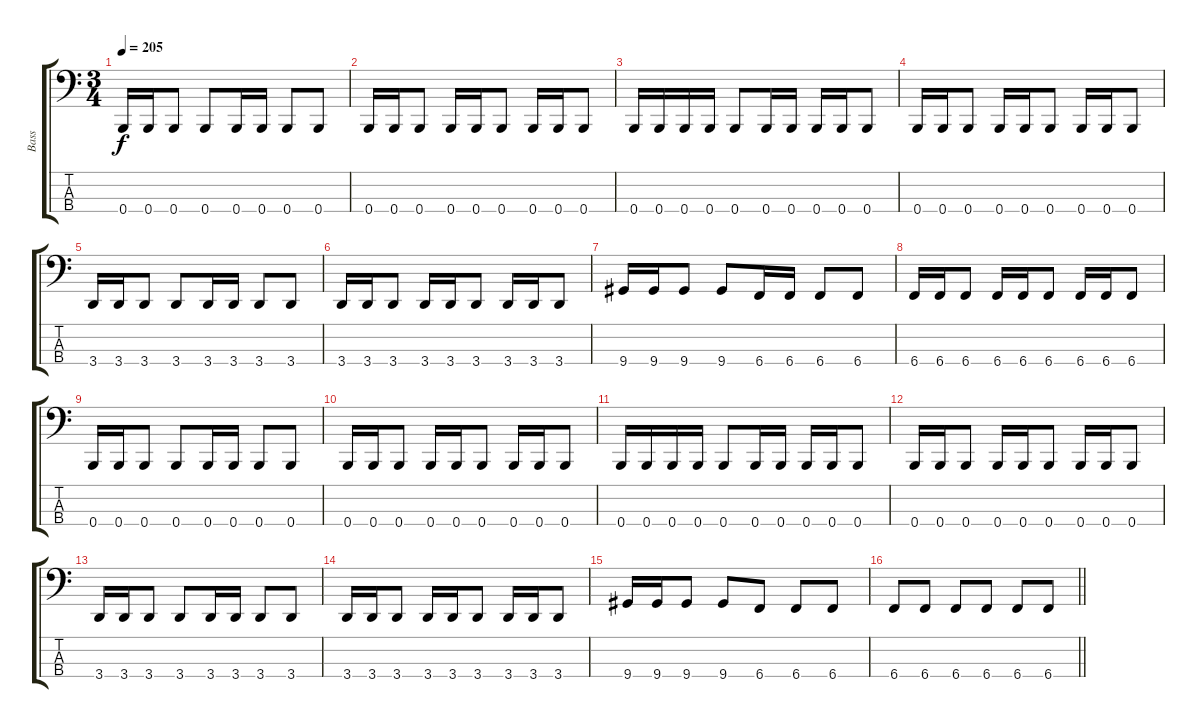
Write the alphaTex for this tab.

\track ("Bass" "Bass") {instrument electricbassfinger}
\staff {score tabs}
\tuning (D2 A1 E1 B0) {hide}
\ts (3 4)
\tempo 205
\clef f4
\ks c
0.4.16{dy f} 0.4.16 0.4.8 0.4.8 0.4.16 0.4.16 0.4.8 0.4.8 |
0.4.16 0.4.16 0.4.8 0.4.16 0.4.16 0.4.8 0.4.16 0.4.16 0.4.8 |
0.4.16 0.4.16 0.4.16 0.4.16 0.4.8 0.4.16 0.4.16 0.4.16 0.4.16 0.4.8 |
0.4.16 0.4.16 0.4.8 0.4.16 0.4.16 0.4.8 0.4.16 0.4.16 0.4.8 |
3.4.16 3.4.16 3.4.8 3.4.8 3.4.16 3.4.16 3.4.8 3.4.8 |
3.4.16 3.4.16 3.4.8 3.4.16 3.4.16 3.4.8 3.4.16 3.4.16 3.4.8 |
9.4.16 9.4.16 9.4.8 9.4.8 6.4.16 6.4.16 6.4.8 6.4.8 |
6.4.16 6.4.16 6.4.8 6.4.16 6.4.16 6.4.8 6.4.16 6.4.16 6.4.8 |
0.4.16 0.4.16 0.4.8 0.4.8 0.4.16 0.4.16 0.4.8 0.4.8 |
0.4.16 0.4.16 0.4.8 0.4.16 0.4.16 0.4.8 0.4.16 0.4.16 0.4.8 |
0.4.16 0.4.16 0.4.16 0.4.16 0.4.8 0.4.16 0.4.16 0.4.16 0.4.16 0.4.8 |
0.4.16 0.4.16 0.4.8 0.4.16 0.4.16 0.4.8 0.4.16 0.4.16 0.4.8 |
3.4.16 3.4.16 3.4.8 3.4.8 3.4.16 3.4.16 3.4.8 3.4.8 |
3.4.16 3.4.16 3.4.8 3.4.16 3.4.16 3.4.8 3.4.16 3.4.16 3.4.8 |
9.4.16 9.4.16 9.4.8 9.4.8 6.4.8 6.4.8 6.4.8 |
\barLineRight lightlight
6.4.8 6.4.8 6.4.8 6.4.8 6.4.8 6.4.8
